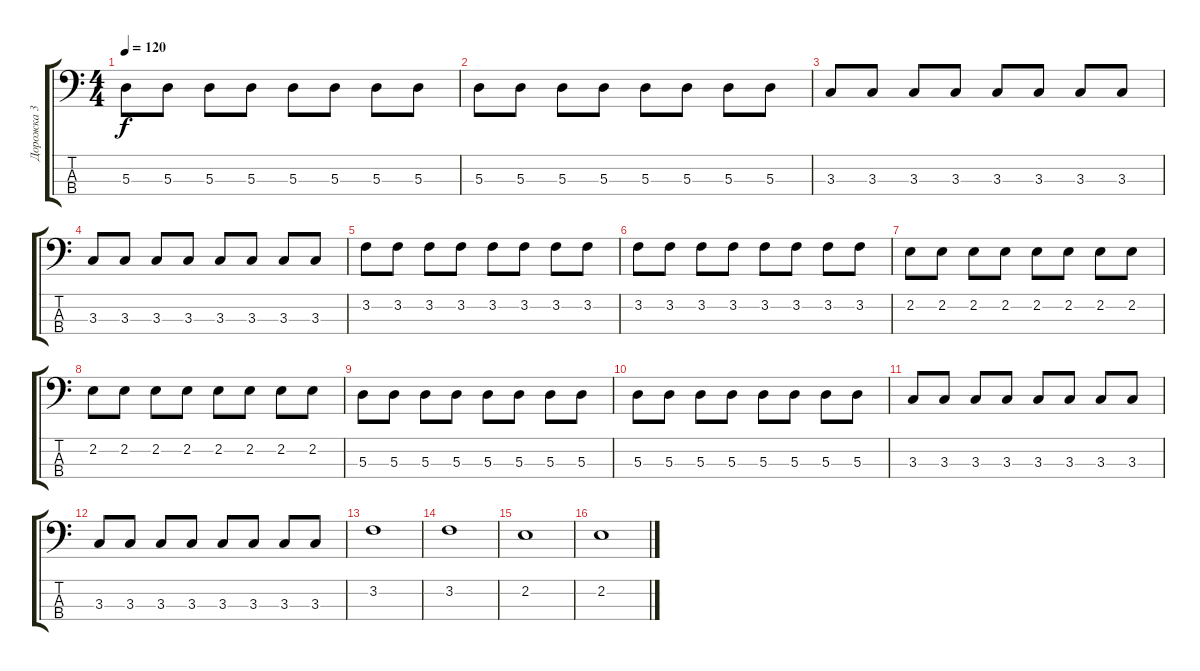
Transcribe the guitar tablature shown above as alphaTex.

\track ("Дорожка 3" "Дорожка 3") {instrument electricbassfinger}
\staff {score tabs}
\tuning (G2 D2 A1 D1) {hide}
\ts (4 4)
\tempo 120
\clef f4
\ks c
5.3.8{dy f} 5.3.8 5.3.8 5.3.8 5.3.8 5.3.8 5.3.8 5.3.8 |
5.3.8 5.3.8 5.3.8 5.3.8 5.3.8 5.3.8 5.3.8 5.3.8 |
3.3.8 3.3.8 3.3.8 3.3.8 3.3.8 3.3.8 3.3.8 3.3.8 |
3.3.8 3.3.8 3.3.8 3.3.8 3.3.8 3.3.8 3.3.8 3.3.8 |
3.2.8 3.2.8 3.2.8 3.2.8 3.2.8 3.2.8 3.2.8 3.2.8 |
3.2.8 3.2.8 3.2.8 3.2.8 3.2.8 3.2.8 3.2.8 3.2.8 |
2.2.8 2.2.8 2.2.8 2.2.8 2.2.8 2.2.8 2.2.8 2.2.8 |
2.2.8 2.2.8 2.2.8 2.2.8 2.2.8 2.2.8 2.2.8 2.2.8 |
5.3.8 5.3.8 5.3.8 5.3.8 5.3.8 5.3.8 5.3.8 5.3.8 |
5.3.8 5.3.8 5.3.8 5.3.8 5.3.8 5.3.8 5.3.8 5.3.8 |
3.3.8 3.3.8 3.3.8 3.3.8 3.3.8 3.3.8 3.3.8 3.3.8 |
3.3.8 3.3.8 3.3.8 3.3.8 3.3.8 3.3.8 3.3.8 3.3.8 |
3.2.1 |
3.2.1 |
2.2.1 |
2.2.1
